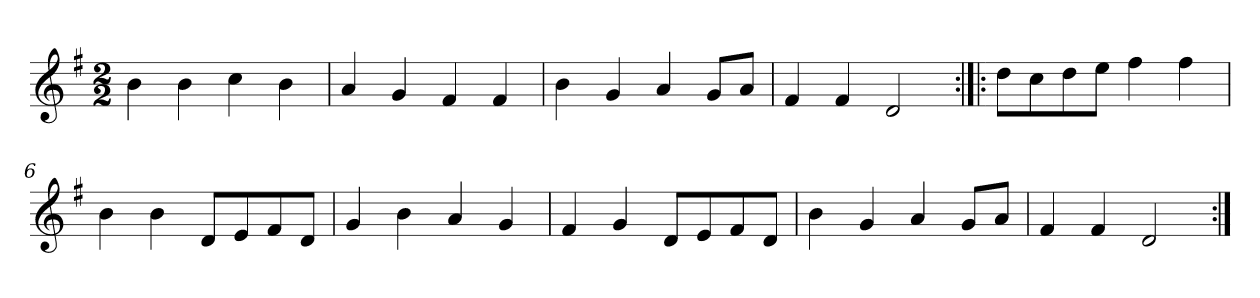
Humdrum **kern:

**kern
*part1
*staff1
*clefG2
*k[f#]
*G:
*M2/2
*MM120
=1
4b
4b
4cc
4b
=2
4a
4g
4f#
4f#
=3
4b
4g
4a
8g/L
8a/J
=4
4f#
4f#
2d
=5:|!|:
8dd\L
8cc\
8dd\
8ee\J
4ff#
4ff#
=6
4b
4b
8d/L
8e/
8f#/
8d/J
=7
4g
4b
4a
4g
=8
4f#
4g
8d/L
8e/
8f#/
8d/J
=9
4b
4g
4a
8g/L
8a/J
=10
4f#
4f#
2d
=:|!
*-
